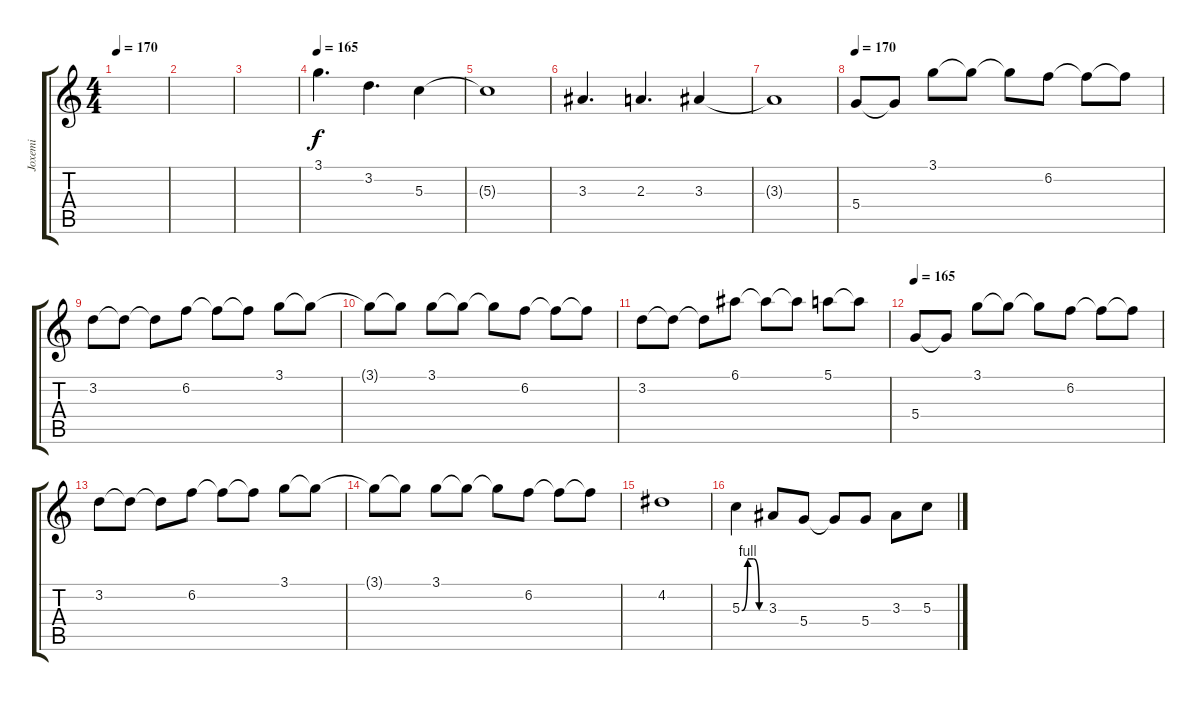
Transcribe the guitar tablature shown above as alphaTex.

\track ("Joxemi" "Joxemi") {instrument electricguitarclean}
\staff {score tabs}
\tuning (E4 B3 G3 D3 A2 E2) {hide}
\ts (4 4)
\tempo 170
\clef g2
\ks c
|
|
|
\tempo 165
3.1.4{d} 3.2.4{d} 5.3.4 |
5.3{t}.1 |
3.3.4{d} 2.3.4{d} 3.3.4 |
3.3{t}.1 |
\tempo 170
5.4.8 5.4{t}.8 3.1.8 3.1{t}.8 3.1{t}.8 6.2.8 6.2{t}.8 6.2{t}.8 |
3.2.8 3.2{t}.8 3.2{t}.8 6.2.8 6.2{t}.8 6.2{t}.8 3.1.8 3.1{t}.8 |
3.1{t}.8 3.1{t}.8 3.1.8 3.1{t}.8 3.1{t}.8 6.2.8 6.2{t}.8 6.2{t}.8 |
3.2.8 3.2{t}.8 3.2{t}.8 6.1.8 6.1{t}.8 6.1{t}.8 5.1.8 5.1{t}.8 |
\tempo 165
5.4.8 5.4{t}.8 3.1.8 3.1{t}.8 3.1{t}.8 6.2.8 6.2{t}.8 6.2{t}.8 |
3.2.8 3.2{t}.8 3.2{t}.8 6.2.8 6.2{t}.8 6.2{t}.8 3.1.8 3.1{t}.8 |
3.1{t}.8 3.1{t}.8 3.1.8 3.1{t}.8 3.1{t}.8 6.2.8 6.2{t}.8 6.2{t}.8 |
4.2.1{instrument distortionguitar} |
5.3{be (custom 0 0 15 4 30 4 45 0 60 0)}.4 3.3.8 5.4.8 5.4{t}.8 5.4.8 3.3.8 5.3.8
